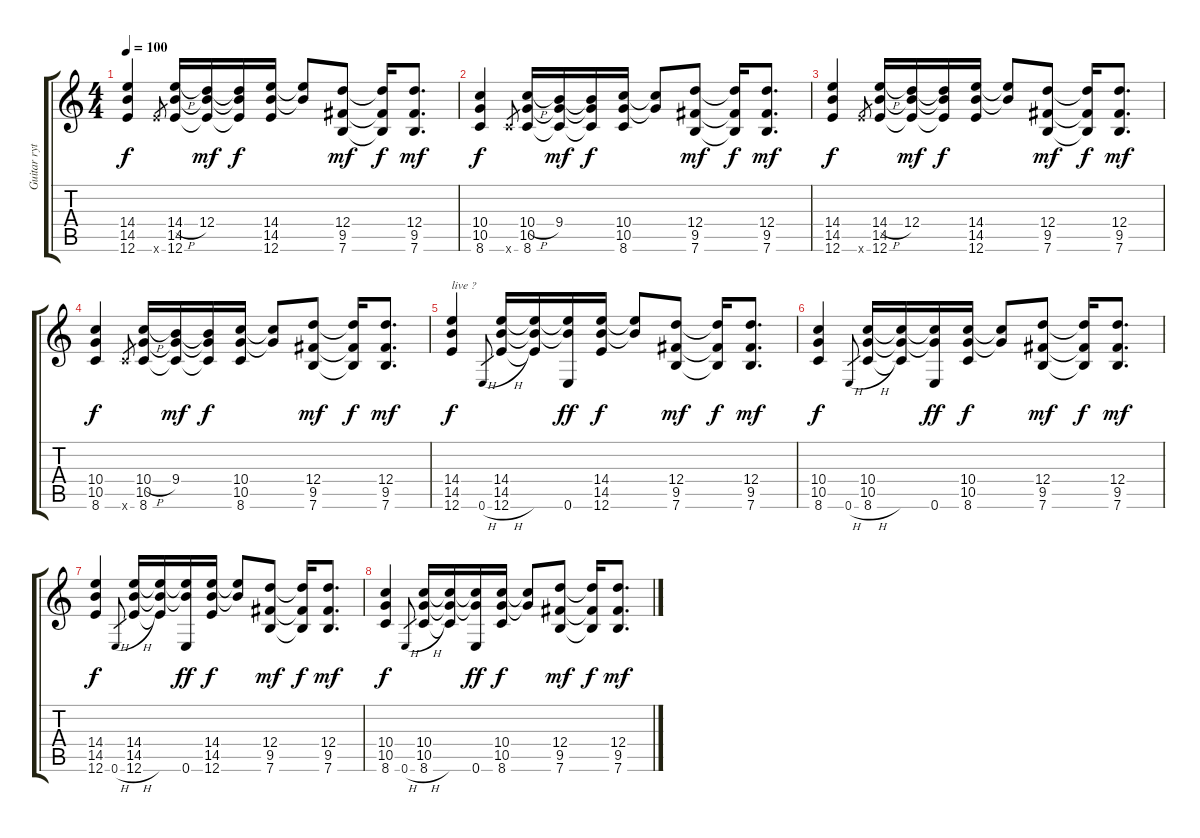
\track ("Guitar rythm" "Guitar ryt") {instrument distortionguitar}
\staff {score tabs}
\tuning (E4 B3 G3 D3 A2 E2) {hide}
\ts (4 4)
\tempo 100
\clef g2
\ks c
(14.4 14.5 12.6).4{dy f} 12.6{x}.8{gr} (14.4{h} 14.5 12.6).16 (12.4 14.5{t} 12.6{t}).16{dy mf} (12.4{t} 14.5{t} 12.6{t}).16{dy f} (14.4 14.5 12.6).16 (14.4{t} 14.5{t}).8 (12.4 9.5 7.6).8{dy mf} (12.4{t} 9.5{t} 7.6{t}).16{dy f} (12.4 9.5 7.6).8{d dy mf} |
(10.4 10.5 8.6).4{dy f} 8.6{x}.8{gr} (10.4{h} 10.5 8.6).16 (9.4 10.5{t} 8.6{t}).16{dy mf} (9.4{t} 10.5{t} 8.6{t}).16{dy f} (10.4 10.5 8.6).16 (10.4{t} 10.5{t}).8 (12.4 9.5 7.6).8{dy mf} (12.4{t} 9.5{t} 7.6{t}).16{dy f} (12.4 9.5 7.6).8{d dy mf} |
(14.4 14.5 12.6).4{dy f} 12.6{x}.8{gr} (14.4{h} 14.5 12.6).16 (12.4 14.5{t} 12.6{t}).16{dy mf} (12.4{t} 14.5{t} 12.6{t}).16{dy f} (14.4 14.5 12.6).16 (14.4{t} 14.5{t}).8 (12.4 9.5 7.6).8{dy mf} (12.4{t} 9.5{t} 7.6{t}).16{dy f} (12.4 9.5 7.6).8{d dy mf} |
(10.4 10.5 8.6).4{dy f} 8.6{x}.8{gr} (10.4{h} 10.5 8.6).16 (9.4 10.5{t} 8.6{t}).16{dy mf} (9.4{t} 10.5{t} 8.6{t}).16{dy f} (10.4 10.5 8.6).16 (10.4{t} 10.5{t}).8 (12.4 9.5 7.6).8{dy mf} (12.4{t} 9.5{t} 7.6{t}).16{dy f} (12.4 9.5 7.6).8{d dy mf} |
(14.4 14.5 12.6).4{txt "live ?" dy f} 0.6{h}.8{gr} (14.4 14.5 12.6{h}).16 (14.4{t} 14.5{t} 12.6{t}).16 (14.4{t} 14.5{t} 0.6).16{dy ff} (14.4 14.5 12.6).16{dy f} (14.4{t} 14.5{t}).8 (12.4 9.5 7.6).8{dy mf} (12.4{t} 9.5{t} 7.6{t}).16{dy f} (12.4 9.5 7.6).8{d dy mf} |
(10.4 10.5 8.6).4{dy f} 0.6{h}.8{gr} (10.4 10.5 8.6{h}).16 (10.4{t} 10.5{t} 8.6{t}).16 (10.4{t} 10.5{t} 0.6).16{dy ff} (10.4 10.5 8.6).16{dy f} (10.4{t} 10.5{t}).8 (12.4 9.5 7.6).8{dy mf} (12.4{t} 9.5{t} 7.6{t}).16{dy f} (12.4 9.5 7.6).8{d dy mf} |
(14.4 14.5 12.6).4{dy f} 0.6{h}.8{gr} (14.4 14.5 12.6{h}).16 (14.4{t} 14.5{t} 12.6{t}).16 (14.4{t} 14.5{t} 0.6).16{dy ff} (14.4 14.5 12.6).16{dy f} (14.4{t} 14.5{t}).8 (12.4 9.5 7.6).8{dy mf} (12.4{t} 9.5{t} 7.6{t}).16{dy f} (12.4 9.5 7.6).8{d dy mf} |
(10.4 10.5 8.6).4{dy f} 0.6{h}.8{gr} (10.4 10.5 8.6{h}).16 (10.4{t} 10.5{t} 8.6{t}).16 (10.4{t} 10.5{t} 0.6).16{dy ff} (10.4 10.5 8.6).16{dy f} (10.4{t} 10.5{t}).8 (12.4 9.5 7.6).8{dy mf} (12.4{t} 9.5{t} 7.6{t}).16{dy f} (12.4 9.5 7.6).8{d dy mf}
